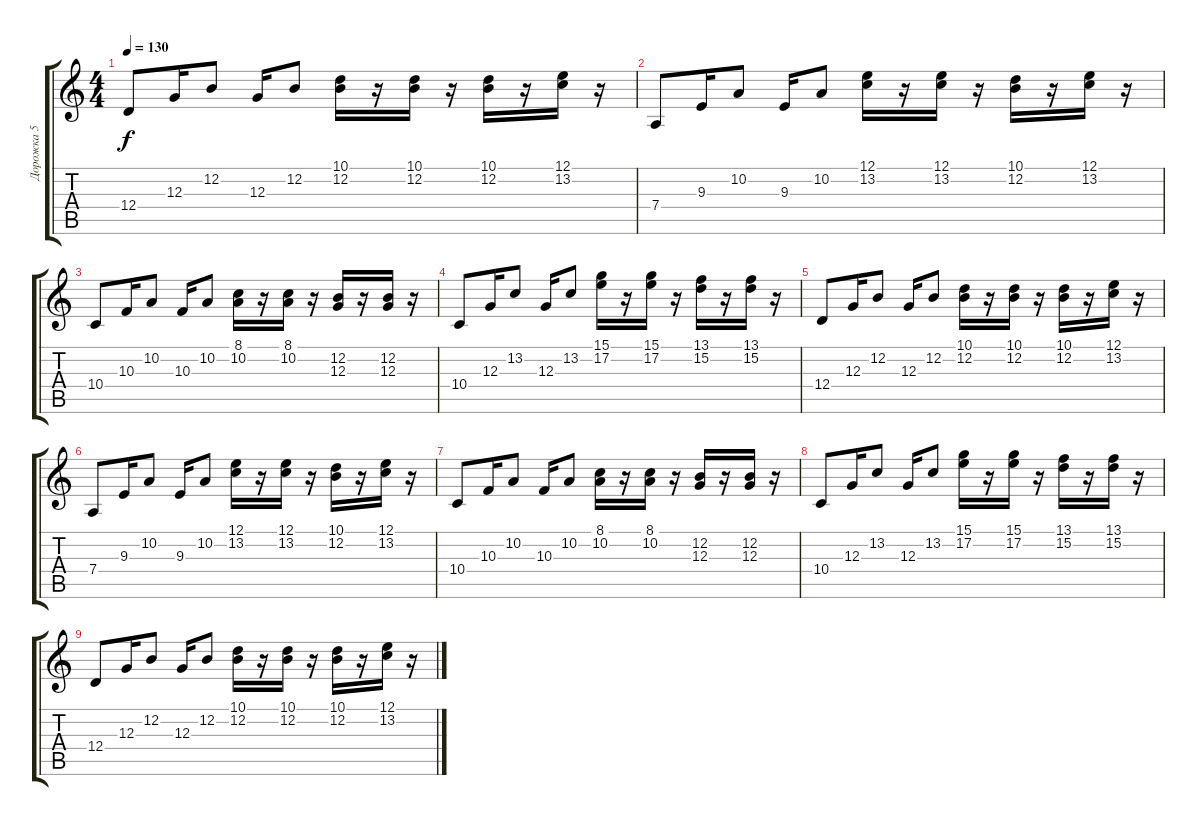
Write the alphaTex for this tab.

\track ("Дорожка 5" "Дорожка 5") {instrument accordion}
\staff {score tabs}
\tuning (E4 B3 G3 D3 A2 E2) {hide}
\ts (4 4)
\tempo 130
\clef g2
\ks c
12.4.8{dy f} 12.3.16 12.2.8 12.3.16 12.2.8 (10.1 12.2).16 r.16 (10.1 12.2).16 r.16 (10.1 12.2).16 r.16 (12.1 13.2).16 r.16 |
7.4.8 9.3.16 10.2.8 9.3.16 10.2.8 (12.1 13.2).16 r.16 (12.1 13.2).16 r.16 (10.1 12.2).16 r.16 (12.1 13.2).16 r.16 |
10.4.8 10.3.16 10.2.8 10.3.16 10.2.8 (8.1 10.2).16 r.16 (8.1 10.2).16 r.16 (12.2 12.3).16 r.16 (12.2 12.3).16 r.16 |
10.4.8 12.3.16 13.2.8 12.3.16 13.2.8 (15.1 17.2).16 r.16 (15.1 17.2).16 r.16 (13.1 15.2).16 r.16 (13.1 15.2).16 r.16 |
12.4.8 12.3.16 12.2.8 12.3.16 12.2.8 (10.1 12.2).16 r.16 (10.1 12.2).16 r.16 (10.1 12.2).16 r.16 (12.1 13.2).16 r.16 |
7.4.8 9.3.16 10.2.8 9.3.16 10.2.8 (12.1 13.2).16 r.16 (12.1 13.2).16 r.16 (10.1 12.2).16 r.16 (12.1 13.2).16 r.16 |
10.4.8 10.3.16 10.2.8 10.3.16 10.2.8 (8.1 10.2).16 r.16 (8.1 10.2).16 r.16 (12.2 12.3).16 r.16 (12.2 12.3).16 r.16 |
10.4.8 12.3.16 13.2.8 12.3.16 13.2.8 (15.1 17.2).16 r.16 (15.1 17.2).16 r.16 (13.1 15.2).16 r.16 (13.1 15.2).16 r.16 |
12.4.8 12.3.16 12.2.8 12.3.16 12.2.8 (10.1 12.2).16 r.16 (10.1 12.2).16 r.16 (10.1 12.2).16 r.16 (12.1 13.2).16 r.16
